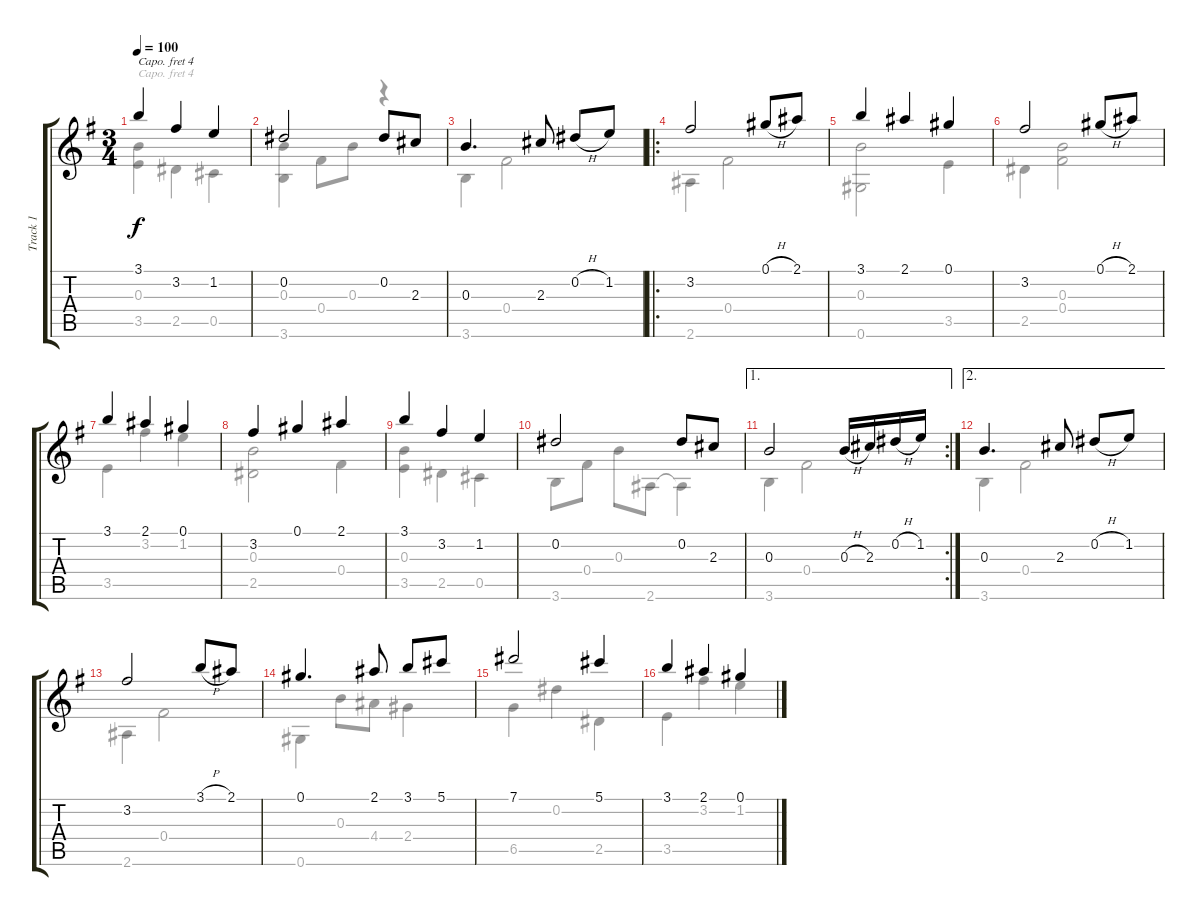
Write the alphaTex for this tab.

\track ("Track 1" "Track 1") {instrument acousticguitarsteel}
\staff {score tabs}
\capo 4
\tuning (E4 B3 G3 D3 A2 E2) {hide}
\voice
\ts (3 4)
\tempo 100
\clef g2
\ks g
3.1.4{dy f} 3.2.4 1.2.4 |
0.2.2 0.2.8 2.3.8 |
0.3.4{d} 2.3.8 0.2{h}.8 1.2.8 |
\ro
3.2.2 0.1{h}.8 2.1.8 |
3.1.4 2.1.4 0.1.4 |
3.2.2 0.1{h}.8 2.1.8 |
3.1.4 2.1.4 0.1.4 |
3.2.4 0.1.4 2.1.4 |
3.1.4 3.2.4 1.2.4 |
0.2.2 0.2.8 2.3.8 |
\ae 1
\rc 2
0.3.2 0.3{h}.16 2.3.16 0.2{h}.16 1.2.16 |
\ae 2
0.3.4{d} 2.3.8 0.2{h}.8 1.2.8 |
3.2.2 3.1{h}.8 2.1.8 |
0.1.4{d} 2.1.8 3.1.8 5.1.8 |
7.1.2 5.1.4 |
3.1.4 2.1.4 0.1.4
\voice
\clef g2
\ottava regular
\simile none
\ks g
(0.3 3.5).4{dy f} 2.5.4 0.5.4 |
(0.3 3.6).4 0.4.8 0.3.8 r.4 |
3.6.4 0.4.2 |
2.6.4 0.4.2 |
(0.3 0.6).2 3.5.4 |
2.5.4 (0.3 0.4).2 |
3.5.4 3.2.4 1.2.4 |
(0.3 2.5).2 0.4.4 |
(0.3 3.5).4 2.5.4 0.5.4 |
3.6.8 0.4.8 0.3.8 2.6.8 2.6{t}.4 |
3.6.4 0.4.2 |
3.6.4 0.4.2 |
2.6.4 0.4.2 |
0.6.4 0.3.8 4.4.8 2.4.4 |
6.5.4 0.2.4 2.5.4 |
3.5.4 3.2.4 1.2.4
